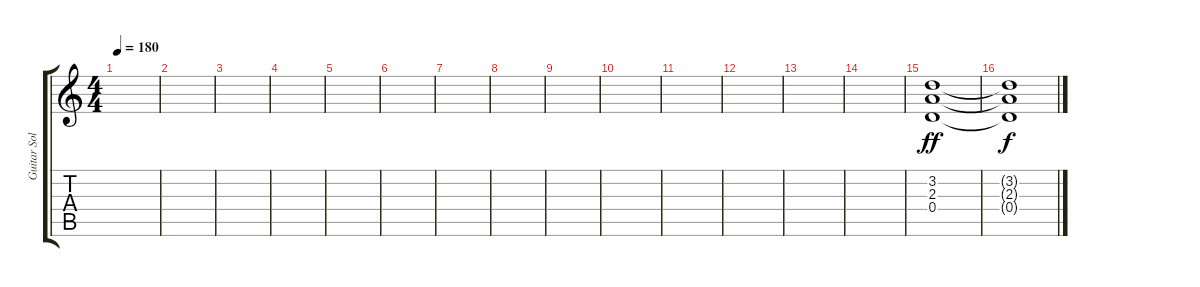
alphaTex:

\track ("Guitar Solo" "Guitar Sol") {instrument distortionguitar}
\staff {score tabs}
\tuning (E4 B3 G3 D3 A2 D2) {hide}
\ts (4 4)
\tempo 180
\clef g2
\ks c
|
|
|
|
|
|
|
|
|
|
|
|
|
|
(3.2 2.3 0.4).1{dy ff} |
(3.2{t} 2.3{t} 0.4{t}).1{dy f}
